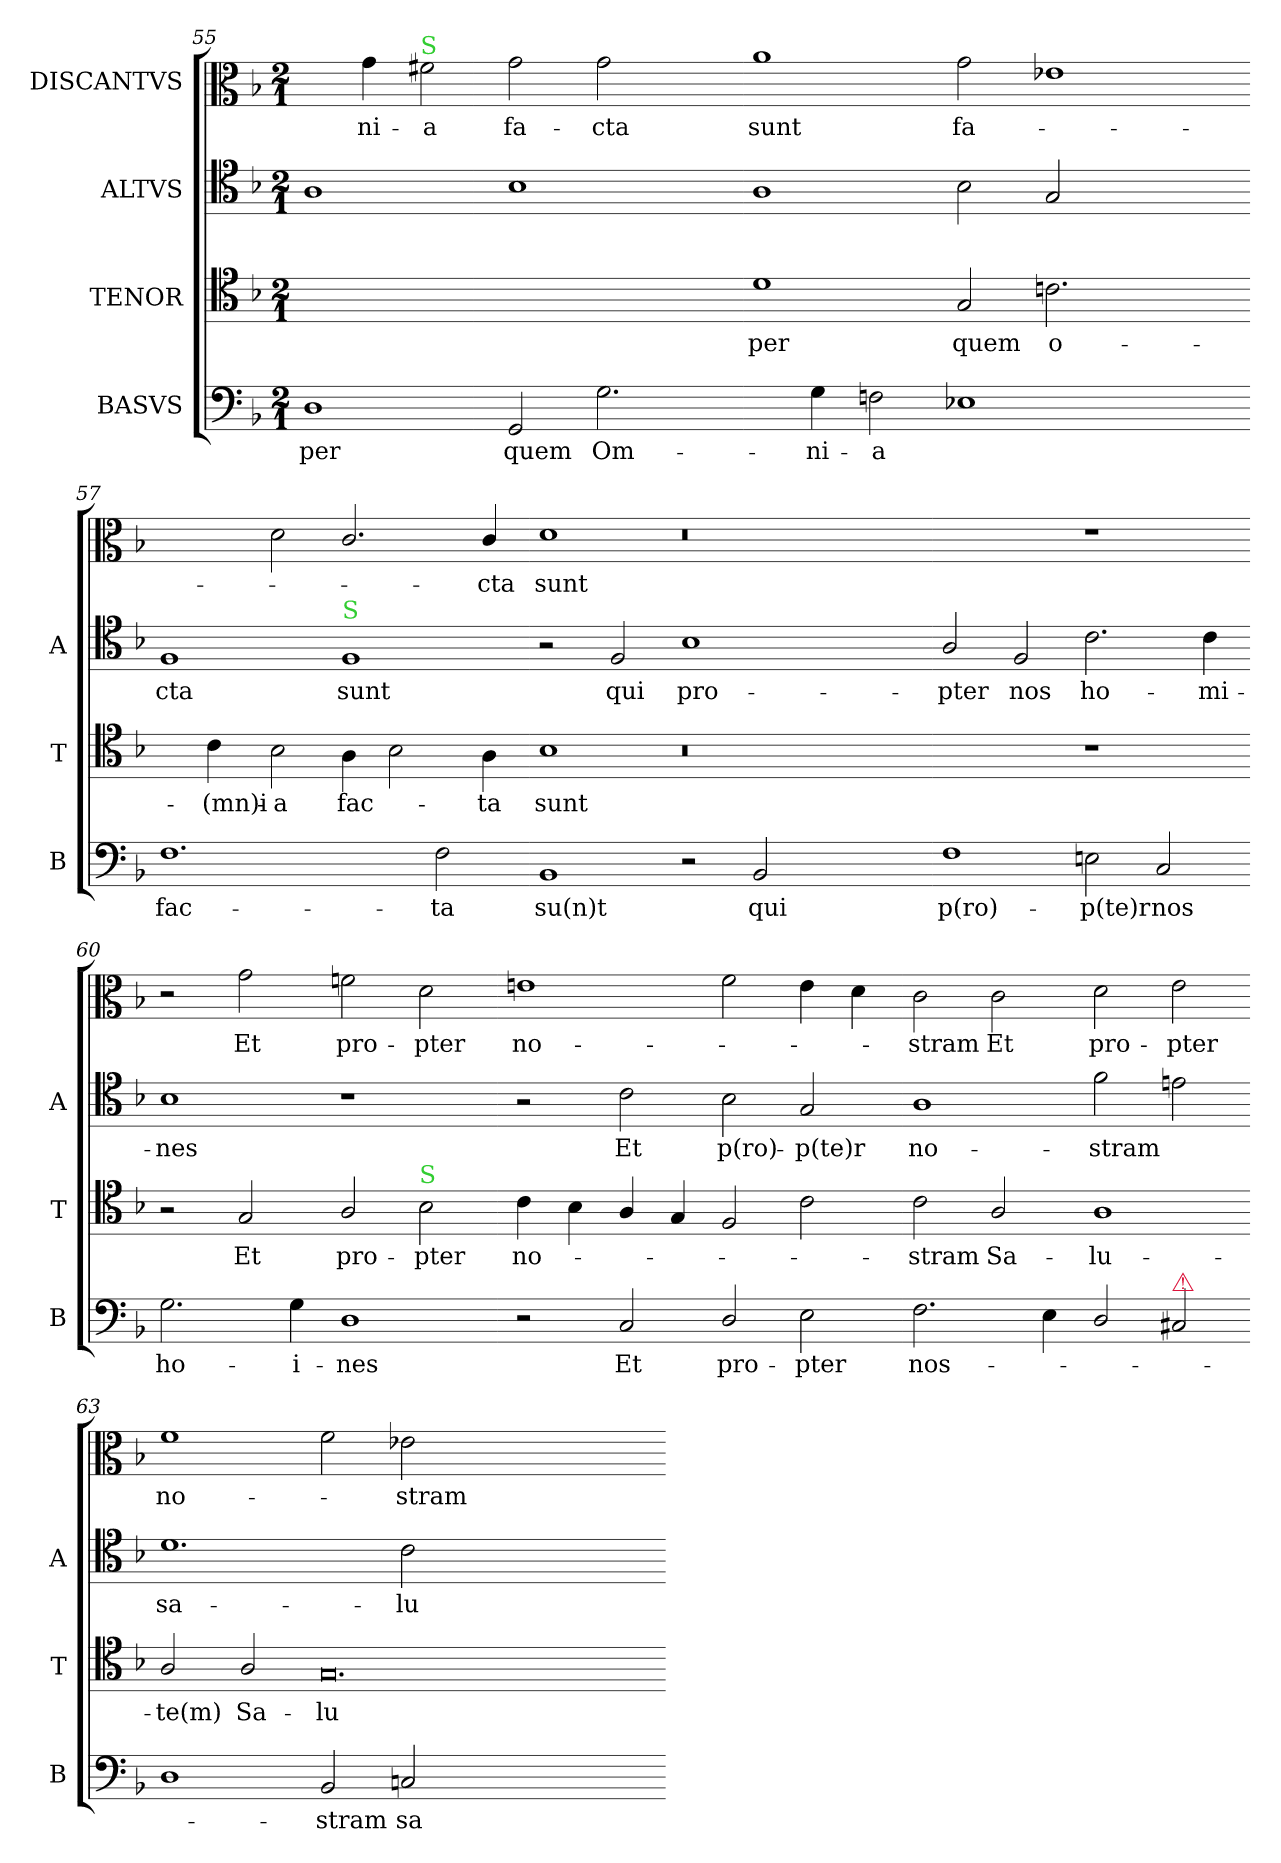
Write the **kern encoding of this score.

**kern	**text	**kern	**text	**kern	**text	**kern	**text
*part4	*part4	*part3	*part3	*part2	*part2	*part1	*part1
*staff4	*staff4	*staff3	*staff3	*staff2	*staff2	*staff1	*staff1
*I"BASVS	*	*I"TENOR	*	*I"ALTVS	*	*I"DISCANTVS	*
*I'B	*	*I'T	*	*I'A	*	*	*
*clefF4	*	*clefC4	*	*clefC4	*	*clefC3	*
*k[b-]	*	*k[b-]	*	*k[b-]	*	*k[b-]	*
*F:ion	*	*F:ion	*	*F:ion	*	*F:ion	*
*M2/1	*	*M2/1	*	*M2/1	*	*M2/1	*
=55	=55	=55	=55	=55	=55	=55	=55
1D	per	0ryy	.	1A	.	4ryy	.
.	.	.	.	.	.	4g\	-ni-
!	!	!	!	!	!	!LO:TX:a:color=limegreen:t=S	!
.	.	.	.	.	.	2f#X\	-a
2GG/	quem	.	.	1B-	.	2g\	fa-
2.G\	Om-	.	.	.	.	2g\	-cta
.	.	4ryy	.	4ryy	.	4ryy	.
=56-	=56-	=56-	=56-	=56-	=56-	=56-	=56-
4ryy	.	1d	per	1A	.	1a	sunt
4G\	-ni-	.	.	.	.	.	.
2Fn\	-a	.	.	.	.	.	.
1E-X	.	2G/	quem	2B-\	.	2g\	fa-
.	.	2.cn\	o-	2G/	.	1e-X\	.
2ryy	.	.	.	2ryy	.	.	.
.	.	4ryy	.	.	.	.	.
=57-	=57-	=57-	=57-	=57-	=57-	=57-	=57-
1.F	fac-	4ryy	.	1F	-cta	2ryy	.
.	.	4c\	-(mn)i-	.	.	.	.
.	.	2B-\	-a	.	.	2d\	.
!	!	!	!	!LO:TX:a:color=limegreen:t=S	!	!	!
.	.	4A\	fac-	1F	sunt	2.c/	.
.	.	2B-\	.	.	.	.	.
2F\	-ta	.	.	.	.	.	.
.	.	4A\	-ta	.	.	4c/	-cta
=58-	=58-	=58-	=58-	=58-	=58-	=58-	=58-
1BB-	su(n)t	1B-	sunt	2r	.	1d	sunt
.	.	.	.	2F/	qui	.	.
2r	.	0r	.	1B-	pro-	0r	.
2BB-/	qui	.	.	.	.	.	.
1ryy	.	.	.	1ryy	.	.	.
=59-	=59-	=59-	=59-	=59-	=59-	=59-	=59-
1F	p(ro)-	1ryy	.	2A/	-pter	1ryy	.
.	.	.	.	2F/	nos	.	.
2En\	-p(te)r	1r	.	2.c\	ho-	1r	.
2C/	nos	.	.	.	.	.	.
.	.	.	.	4c\	-mi-	.	.
=60-	=60-	=60-	=60-	=60-	=60-	=60-	=60-
2.G\	ho-	2r	.	1B-	-nes	2r	.
.	.	2G/	Et	.	.	2g\	Et
4G\	-i-	.	.	.	.	.	.
1D	-nes	2A/	pro-	1r	.	2fn\	pro-
!	!	!LO:TX:a:color=limegreen:t=S	!	!	!	!	!
.	.	2B-\	-pter	.	.	2d\	-pter
=61-	=61-	=61-	=61-	=61-	=61-	=61-	=61-
2r	.	4c\	no-	2r	.	1en	no-
.	.	4B-\	.	.	.	.	.
2C/	Et	4A/	.	2c\	Et	.	.
.	.	4G/	.	.	.	.	.
2D/	pro-	2F/	.	2B-\	p(ro)-	2f\	.
2E\	-pter	2c\	.	2G/	-p(te)r	4e\	.
.	.	.	.	.	.	4d\	.
=62-	=62-	=62-	=62-	=62-	=62-	=62-	=62-
2.F\	nos-	2c\	-stram	1A	no-	2c\	stram
!	!	!	!	!	!	!	!LO:LY:i
.	.	2A/	Sa-	.	.	2c\	Et
4E\	.	.	.	.	.	.	.
!	!	!	!	!	!	!	!LO:LY:i
2D/	.	1A	-lu-	2f\	-stram	2d\	pro-
!LO:TX:a:color=crimson:t=⚠	!	!	!	!	!	!	!
!	!	!	!	!	!	!	!LO:LY:i
2C#X/	.	.	.	2en\	.	2e\	-pter
=63-	=63-	=63-	=63-	=63-	=63-	=63-	=63-
!	!	!	!	!	!	!	!LO:LY:i
1D	.	2A/	-te(m)	1.d	sa-	1f	no-
.	.	2A/	Sa-	.	.	.	.
2BB-/	-stram	0.G	-lu-	.	.	2f\	.
!	!	!	!	!	!	!	!LO:LY:i
2Cn/	sa-	.	.	2c\	-lu-	2e-X\	-stram
0ryy	.	.	.	0ryy	.	0ryy	.
=-	=-	=-	=-	=-	=-	=-	=-
*-	*-	*-	*-	*-	*-	*-	*-
